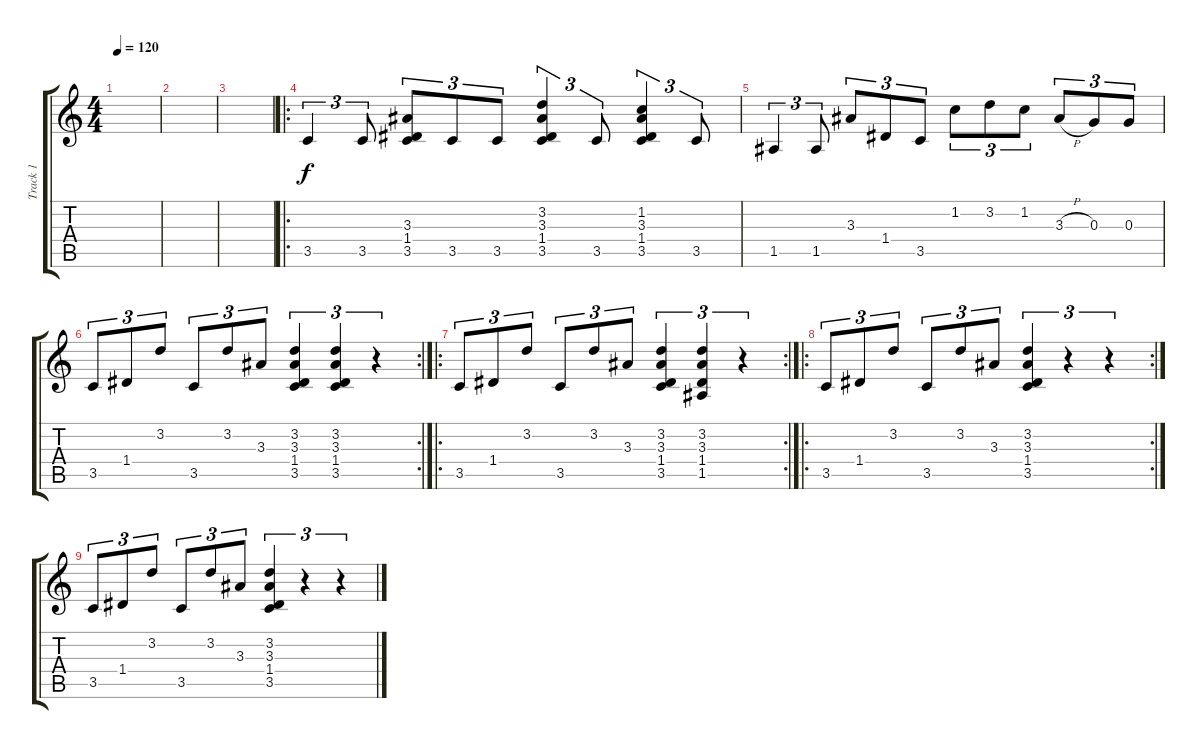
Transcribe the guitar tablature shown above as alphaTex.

\track ("Track 1" "Track 1") {instrument electricguitarclean}
\staff {score tabs}
\tuning (E4 B3 G3 D3 A2 E2) {hide}
\ts (4 4)
\tempo 120
\clef g2
\ks c
|
|
|
\ro
3.5.4{tu (3 2)} 3.5.8{tu (3 2)} (3.3 1.4 3.5).8{tu (3 2)} 3.5.8{tu (3 2)} 3.5.8{tu (3 2)} (3.2 3.3 1.4 3.5).4{tu (3 2)} 3.5.8{tu (3 2)} (1.2 3.3 1.4 3.5).4{tu (3 2)} 3.5.8{tu (3 2)} |
1.5.4{tu (3 2)} 1.5.8{tu (3 2)} 3.3.8{tu (3 2)} 1.4.8{tu (3 2)} 3.5.8{tu (3 2)} 1.2.8{tu (3 2)} 3.2.8{tu (3 2)} 1.2.8{tu (3 2)} 3.3{h}.8{tu (3 2)} 0.3.8{tu (3 2)} 0.3.8{tu (3 2)} |
\rc 2
3.5.8{tu (3 2)} 1.4.8{tu (3 2)} 3.2.8{tu (3 2)} 3.5.8{tu (3 2)} 3.2.8{tu (3 2)} 3.3.8{tu (3 2)} (3.2 3.3 1.4 3.5).4{tu (3 2)} (3.2 3.3 1.4 3.5).4{tu (3 2)} r.4{tu (3 2)} |
\ro
\rc 2
3.5.8{tu (3 2)} 1.4.8{tu (3 2)} 3.2.8{tu (3 2)} 3.5.8{tu (3 2)} 3.2.8{tu (3 2)} 3.3.8{tu (3 2)} (3.2 3.3 1.4 3.5).4{tu (3 2)} (3.2 3.3 1.4 1.5).4{tu (3 2)} r.4{tu (3 2)} |
\ro
\rc 2
3.5.8{tu (3 2)} 1.4.8{tu (3 2)} 3.2.8{tu (3 2)} 3.5.8{tu (3 2)} 3.2.8{tu (3 2)} 3.3.8{tu (3 2)} (3.2 3.3 1.4 3.5).4{tu (3 2)} r.4{tu (3 2)} r.4{tu (3 2)} |
3.5.8{tu (3 2)} 1.4.8{tu (3 2)} 3.2.8{tu (3 2)} 3.5.8{tu (3 2)} 3.2.8{tu (3 2)} 3.3.8{tu (3 2)} (3.2 3.3 1.4 3.5).4{tu (3 2)} r.4{tu (3 2)} r.4{tu (3 2)}
